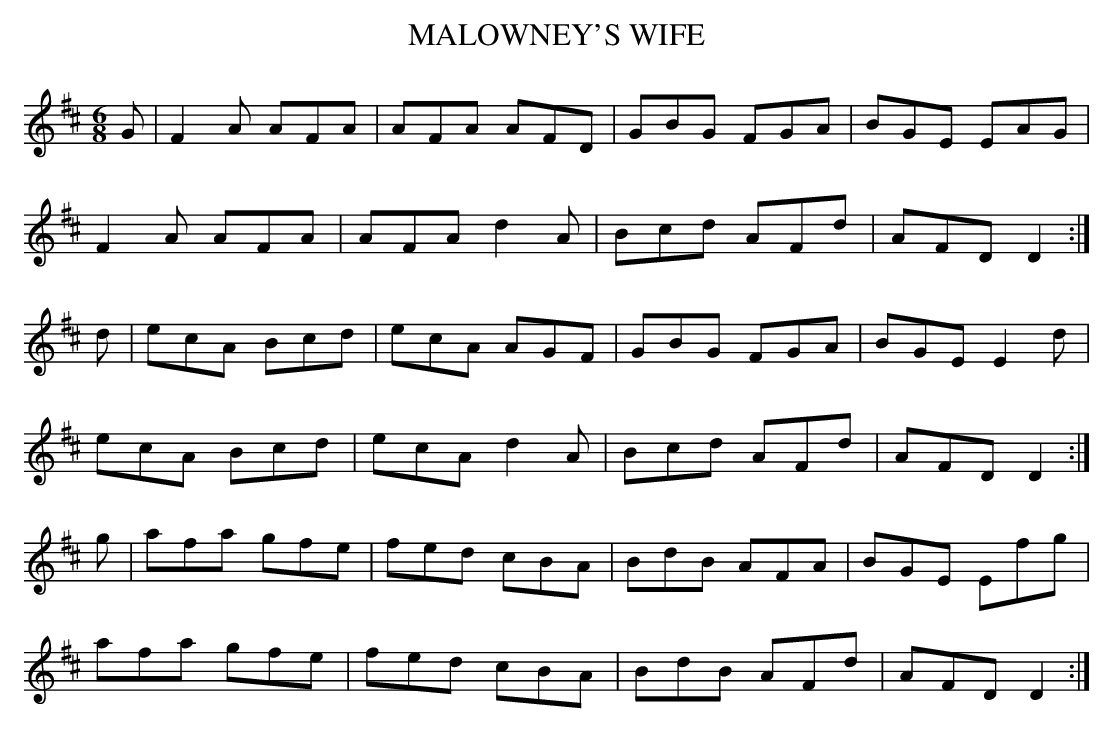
X:1
T:MALOWNEY'S WIFE
M:6/8
L:1/8
K:D
G|F2A AFA|AFA AFD|GBG FGA|BGE EAG|
F2A AFA|AFA d2A|Bcd AFd|AFD D2 :|
d|ecA Bcd|ecA AGF|GBG FGA|BGE E2d|
ecA Bcd|ecA d2A|Bcd AFd|AFD D2 :|
g|afa gfe|fed cBA|BdB AFA|BGE Efg|
afa gfe|fed cBA|BdB AFd|AFD D2 :|
